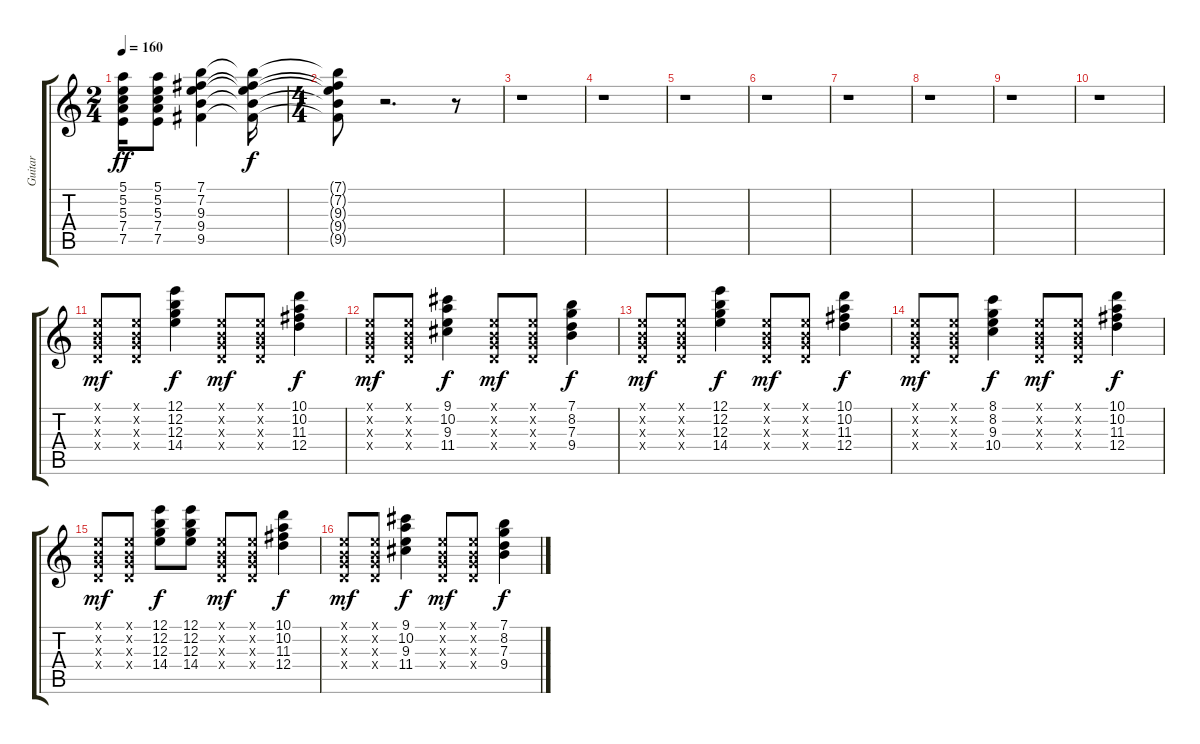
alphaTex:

\track ("Guitar" "Guitar") {instrument electricguitarclean}
\staff {score tabs}
\tuning (E4 B3 G3 D3 A2 E2) {hide}
\ts (2 4)
\tempo 160
\clef g2
\ks c
(5.1 5.2 5.3 7.4 7.5).16{dy ff} (5.1 5.2 5.3 7.4 7.5).8 (7.1 7.2 9.3 9.4 9.5).4 (7.1{t} 7.2{t} 9.3{t} 9.4{t} 9.5{t}).16{dy f} |
\ts (4 4)
(7.1{t} 7.2{t} 9.3{t} 9.4{t} 9.5{t}).8 r.2{d} r.8 |
r.1 |
r.1 |
r.1 |
r.1 |
r.1 |
r.1 |
r.1 |
r.1 |
(0.1{x} 0.2{x} 0.3{x} 0.4{x}).8{dy mf} (0.1{x} 0.2{x} 0.3{x} 0.4{x}).8 (12.1 12.2 12.3 14.4).4{dy f} (0.1{x} 0.2{x} 0.3{x} 0.4{x}).8{dy mf} (0.1{x} 0.2{x} 0.3{x} 0.4{x}).8 (10.1 10.2 11.3 12.4).4{dy f} |
(0.1{x} 0.2{x} 0.3{x} 0.4{x}).8{dy mf} (0.1{x} 0.2{x} 0.3{x} 0.4{x}).8 (9.1 10.2 9.3 11.4).4{dy f} (0.1{x} 0.2{x} 0.3{x} 0.4{x}).8{dy mf} (0.1{x} 0.2{x} 0.3{x} 0.4{x}).8 (7.1 8.2 7.3 9.4).4{dy f} |
(0.1{x} 0.2{x} 0.3{x} 0.4{x}).8{dy mf} (0.1{x} 0.2{x} 0.3{x} 0.4{x}).8 (12.1 12.2 12.3 14.4).4{dy f} (0.1{x} 0.2{x} 0.3{x} 0.4{x}).8{dy mf} (0.1{x} 0.2{x} 0.3{x} 0.4{x}).8 (10.1 10.2 11.3 12.4).4{dy f} |
(0.1{x} 0.2{x} 0.3{x} 0.4{x}).8{dy mf} (0.1{x} 0.2{x} 0.3{x} 0.4{x}).8 (8.1 8.2 9.3 10.4).4{dy f} (0.1{x} 0.2{x} 0.3{x} 0.4{x}).8{dy mf} (0.1{x} 0.2{x} 0.3{x} 0.4{x}).8 (10.1 10.2 11.3 12.4).4{dy f} |
(0.1{x} 0.2{x} 0.3{x} 0.4{x}).8{dy mf} (0.1{x} 0.2{x} 0.3{x} 0.4{x}).8 (12.1 12.2 12.3 14.4).8{dy f} (12.1 12.2 12.3 14.4).8 (0.1{x} 0.2{x} 0.3{x} 0.4{x}).8{dy mf} (0.1{x} 0.2{x} 0.3{x} 0.4{x}).8 (10.1 10.2 11.3 12.4).4{dy f} |
(0.1{x} 0.2{x} 0.3{x} 0.4{x}).8{dy mf} (0.1{x} 0.2{x} 0.3{x} 0.4{x}).8 (9.1 10.2 9.3 11.4).4{dy f} (0.1{x} 0.2{x} 0.3{x} 0.4{x}).8{dy mf} (0.1{x} 0.2{x} 0.3{x} 0.4{x}).8 (7.1 8.2 7.3 9.4).4{dy f}
